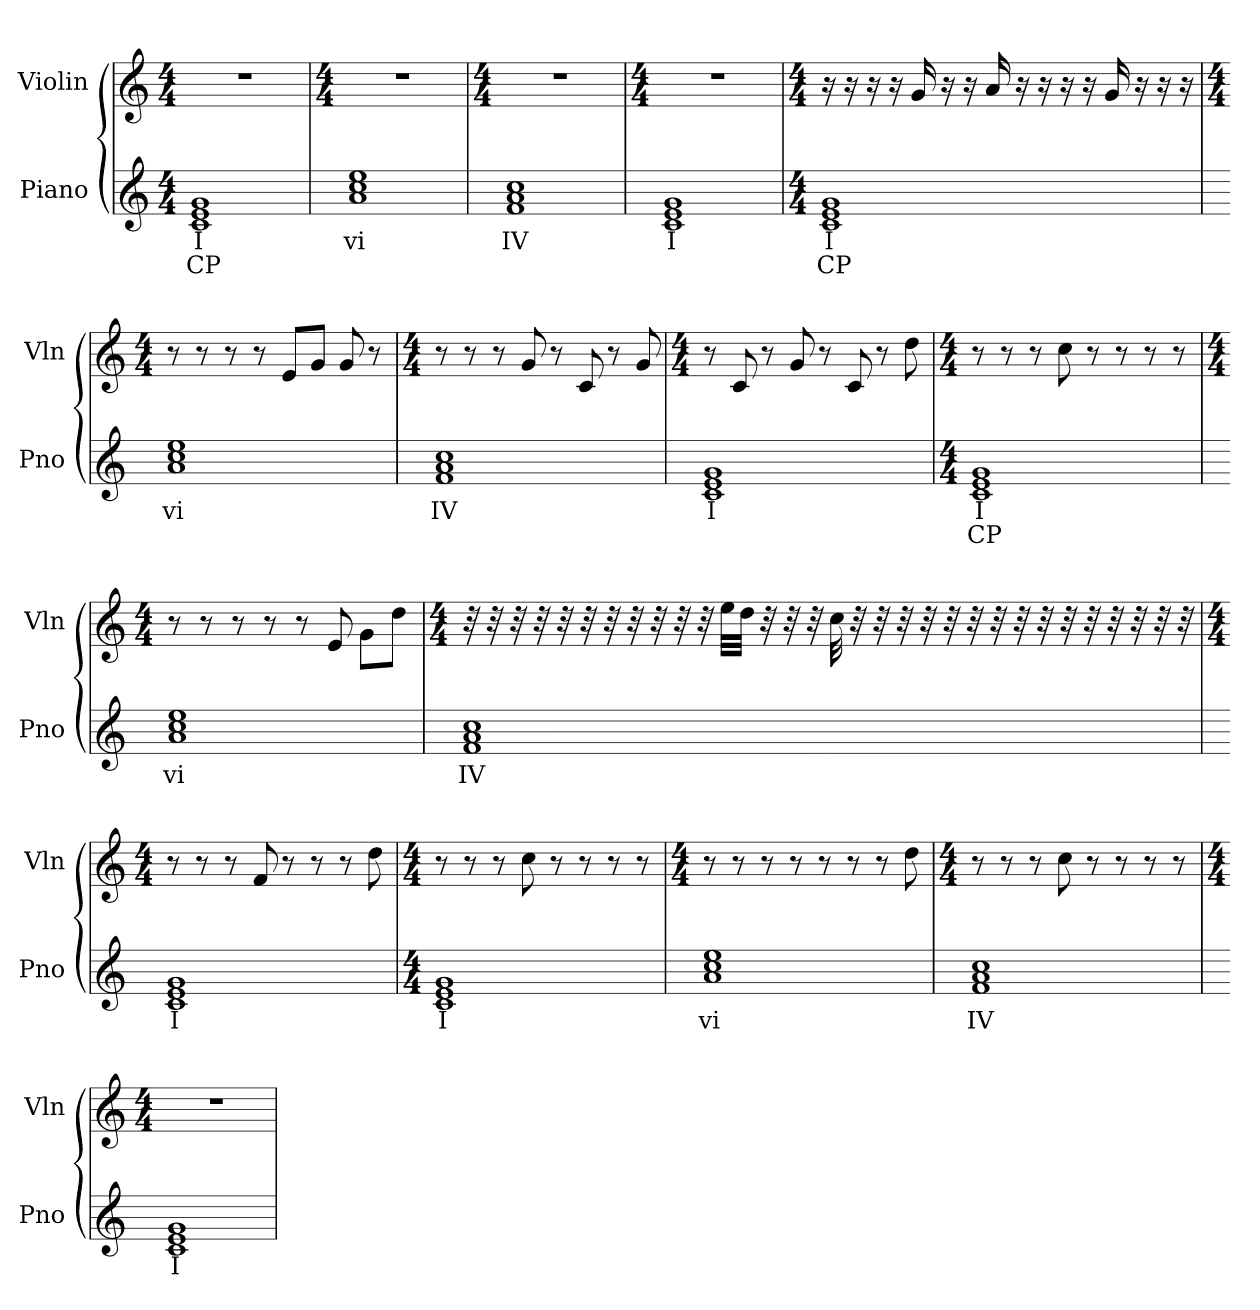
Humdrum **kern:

**kern	**text	**text	**kern
*part2	*part2	*part2	*part1
*staff2	*staff2	*staff2	*staff1
*I"Piano	*	*	*I"Violin
*I'Pno	*	*	*I'Vln
*k[]	*	*	*
*C:	*	*	*
*M4/4	*	*	*M4/4
=	=	=	=
1c 1e 1g	I	CP	1r
=	=	=	=
*k[]	*	*	*
*C:	*	*	*
*	*	*	*M4/4
1a 1cc 1ee	vi	.	1r
=	=	=	=
*k[]	*	*	*
*C:	*	*	*
*	*	*	*M4/4
1f 1a 1cc	IV	.	1r
=	=	=	=
*k[]	*	*	*
*C:	*	*	*
*	*	*	*M4/4
1c 1e 1g	I	.	1r
=	=	=	=
*k[]	*	*	*
*C:	*	*	*
*M4/4	*	*	*M4/4
1c 1e 1g	I	CP	16r
.	.	.	16r
.	.	.	16r
.	.	.	16r
.	.	.	16g
.	.	.	16r
.	.	.	16r
.	.	.	16a
.	.	.	16r
.	.	.	16r
.	.	.	16r
.	.	.	16r
.	.	.	16g
.	.	.	16r
.	.	.	16r
.	.	.	16r
=	=	=	=
*k[]	*	*	*
*C:	*	*	*
*	*	*	*M4/4
1a 1cc 1ee	vi	.	8r
.	.	.	8r
.	.	.	8r
.	.	.	8r
.	.	.	8eL
.	.	.	8gJ
.	.	.	8g
.	.	.	8r
=	=	=	=
*k[]	*	*	*
*C:	*	*	*
*	*	*	*M4/4
1f 1a 1cc	IV	.	8r
.	.	.	8r
.	.	.	8r
.	.	.	8g
.	.	.	8r
.	.	.	8c
.	.	.	8r
.	.	.	8g
=	=	=	=
*k[]	*	*	*
*C:	*	*	*
*	*	*	*M4/4
1c 1e 1g	I	.	8r
.	.	.	8c
.	.	.	8r
.	.	.	8g
.	.	.	8r
.	.	.	8c
.	.	.	8r
.	.	.	8dd
=	=	=	=
*k[]	*	*	*
*C:	*	*	*
*M4/4	*	*	*M4/4
1c 1e 1g	I	CP	8r
.	.	.	8r
.	.	.	8r
.	.	.	8cc
.	.	.	8r
.	.	.	8r
.	.	.	8r
.	.	.	8r
=	=	=	=
*k[]	*	*	*
*C:	*	*	*
*	*	*	*M4/4
1a 1cc 1ee	vi	.	8r
.	.	.	8r
.	.	.	8r
.	.	.	8r
.	.	.	8r
.	.	.	8e
.	.	.	8gL
.	.	.	8ddJ
=	=	=	=
*k[]	*	*	*
*C:	*	*	*
*	*	*	*M4/4
1f 1a 1cc	IV	.	32r
.	.	.	32r
.	.	.	32r
.	.	.	32r
.	.	.	32r
.	.	.	32r
.	.	.	32r
.	.	.	32r
.	.	.	32r
.	.	.	32r
.	.	.	32r
.	.	.	32eeLLL
.	.	.	32ddJJJ
.	.	.	32r
.	.	.	32r
.	.	.	32r
.	.	.	32cc
.	.	.	32r
.	.	.	32r
.	.	.	32r
.	.	.	32r
.	.	.	32r
.	.	.	32r
.	.	.	32r
.	.	.	32r
.	.	.	32r
.	.	.	32r
.	.	.	32r
.	.	.	32r
.	.	.	32r
.	.	.	32r
.	.	.	32r
=	=	=	=
*k[]	*	*	*
*C:	*	*	*
*	*	*	*M4/4
1c 1e 1g	I	.	8r
.	.	.	8r
.	.	.	8r
.	.	.	8f
.	.	.	8r
.	.	.	8r
.	.	.	8r
.	.	.	8dd
=	=	=	=
*k[]	*	*	*
*C:	*	*	*
*M4/4	*	*	*M4/4
1c 1e 1g	I	.	8r
.	.	.	8r
.	.	.	8r
.	.	.	8cc
.	.	.	8r
.	.	.	8r
.	.	.	8r
.	.	.	8r
=	=	=	=
*k[]	*	*	*
*C:	*	*	*
*	*	*	*M4/4
1a 1cc 1ee	vi	.	8r
.	.	.	8r
.	.	.	8r
.	.	.	8r
.	.	.	8r
.	.	.	8r
.	.	.	8r
.	.	.	8dd
=	=	=	=
*k[]	*	*	*
*C:	*	*	*
*	*	*	*M4/4
1f 1a 1cc	IV	.	8r
.	.	.	8r
.	.	.	8r
.	.	.	8cc
.	.	.	8r
.	.	.	8r
.	.	.	8r
.	.	.	8r
=	=	=	=
*k[]	*	*	*
*C:	*	*	*
*	*	*	*M4/4
1c 1e 1g	I	.	1r
=	=	=	=
*-	*-	*-	*-
